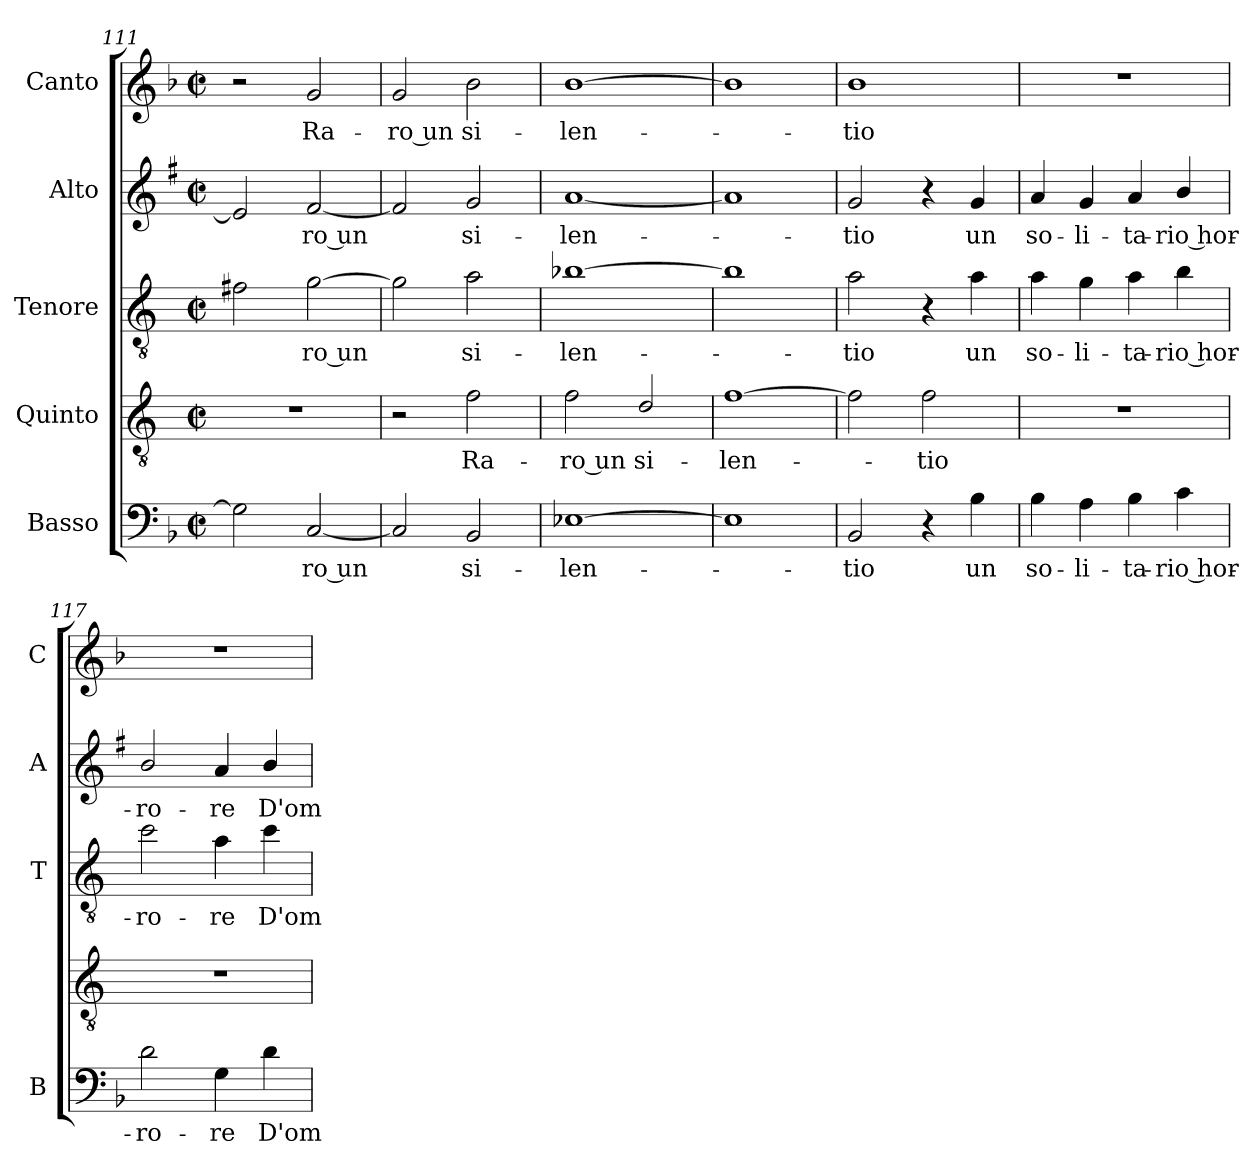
**kern	**text	**kern	**text	**kern	**text	**kern	**text	**kern	**text
*part5	*part5	*part4	*part4	*part3	*part3	*part2	*part2	*part1	*part1
*staff5	*staff5	*staff4	*staff4	*staff3	*staff3	*staff2	*staff2	*staff1	*staff1
*I"Basso	*	*I"Quinto	*	*I"Tenore	*	*I"Alto	*	*I"Canto	*
*I'B	*	*	*	*I'T	*	*I'A	*	*I'C	*
*clefF4	*	*clefGv2	*	*clefGv2	*	*clefG2	*	*clefG2	*
*	*	*ITrd4c7	*	*ITrd4c7	*	*ITrd1c2	*	*	*
*k[b-]	*	*k[b-]	*	*k[b-]	*	*k[b-]	*	*k[b-]	*
*F:	*	*F:	*	*F:	*	*F:	*	*F:	*
*M2/2	*	*M2/2	*	*M2/2	*	*M2/2	*	*M2/2	*
*met(c|)	*	*met(c|)	*	*met(c|)	*	*met(c|)	*	*met(c|)	*
=111	=111	=111	=111	=111	=111	=111	=111	=111	=111
2G\]	.	1r	.	2Bn\	.	2d/]	.	2r	.
!	!LO:LY:b	!	!	!	!	!	!	!	!
!	!	!	!	!	!LO:LY:b	!	!	!	!
!	!	!	!	!	!	!	!LO:LY:b	!	!
!	!	!	!	!	!	!	!	!	!LO:LY:b
[2C/	-ro un	.	.	[2c\	-ro un	[2e/	-ro un	2g/	Ra-
=112	=112	=112	=112	=112	=112	=112	=112	=112	=112
!	!	!	!	!	!	!	!	!	!LO:LY:b
2C/]	.	2r	.	2c\]	.	2e/]	.	2g/	-ro un
!	!LO:LY:b	!	!	!	!	!	!	!	!
!	!	!	!LO:LY:b	!	!	!	!	!	!
!	!	!	!	!	!LO:LY:b	!	!	!	!
!	!	!	!	!	!	!	!LO:LY:b	!	!
!	!	!	!	!	!	!	!	!	!LO:LY:b
2BB-/	si-	2B-\	Ra-	2d\	si-	2f/	si-	2b-\	si-
!!LO:PB:g=z
=113	=113	=113	=113	=113	=113	=113	=113	=113	=113
!	!LO:LY:b	!	!	!	!	!	!	!	!
!	!	!	!LO:LY:b	!	!	!	!	!	!
!	!	!	!	!	!LO:LY:b	!	!	!	!
!	!	!	!	!	!	!	!LO:LY:b	!	!
!	!	!	!	!	!	!	!	!	!LO:LY:b
[1E-X	-len-	2B-\	-ro un	[1e-X	-len-	[1g	-len-	[1b-	-len-
!	!	!	!LO:LY:b	!	!	!	!	!	!
.	.	2G/	si-	.	.	.	.	.	.
=114	=114	=114	=114	=114	=114	=114	=114	=114	=114
!	!	!	!LO:LY:b	!	!	!	!	!	!
1E-]	.	[1B-	-len-	1e-]	.	1g]	.	1b-]	.
=115	=115	=115	=115	=115	=115	=115	=115	=115	=115
!	!LO:LY:b	!	!	!	!	!	!	!	!
!	!	!	!	!	!LO:LY:b	!	!	!	!
!	!	!	!	!	!	!	!LO:LY:b	!	!
!	!	!	!	!	!	!	!	!	!LO:LY:b
2BB-/	-tio	2B-\]	.	2d\	-tio	2f/	-tio	1b-	-tio
!	!	!	!LO:LY:b	!	!	!	!	!	!
4r	.	2B-\	-tio	4r	.	4r	.	.	.
!	!LO:LY:b	!	!	!	!	!	!	!	!
!	!	!	!	!	!LO:LY:b	!	!	!	!
!	!	!	!	!	!	!	!LO:LY:b	!	!
4B-\	un	.	.	4d\	un	4f/	un	.	.
=116	=116	=116	=116	=116	=116	=116	=116	=116	=116
!	!LO:LY:b	!	!	!	!	!	!	!	!
!	!	!	!	!	!LO:LY:b	!	!	!	!
!	!	!	!	!	!	!	!LO:LY:b	!	!
4B-\	so-	1r	.	4d\	so-	4g/	so-	1r	.
!	!LO:LY:b	!	!	!	!	!	!	!	!
!	!	!	!	!	!LO:LY:b	!	!	!	!
!	!	!	!	!	!	!	!LO:LY:b	!	!
4A\	-li-	.	.	4c\	-li-	4f/	-li-	.	.
!	!LO:LY:b	!	!	!	!	!	!	!	!
!	!	!	!	!	!LO:LY:b	!	!	!	!
!	!	!	!	!	!	!	!LO:LY:b	!	!
4B-\	-ta-	.	.	4d\	-ta-	4g/	-ta-	.	.
!	!LO:LY:b	!	!	!	!	!	!	!	!
!	!	!	!	!	!LO:LY:b	!	!	!	!
!	!	!	!	!	!	!	!LO:LY:b	!	!
4c\	-rio hor-	.	.	4e\	-rio hor-	4a/	-rio hor-	.	.
=117	=117	=117	=117	=117	=117	=117	=117	=117	=117
!	!LO:LY:b	!	!	!	!	!	!	!	!
!	!	!	!	!	!LO:LY:b	!	!	!	!
!	!	!	!	!	!	!	!LO:LY:b	!	!
2d\	-ro-	1r	.	2f\	-ro-	2a/	-ro-	1r	.
!	!LO:LY:b	!	!	!	!	!	!	!	!
!	!	!	!	!	!LO:LY:b	!	!	!	!
!	!	!	!	!	!	!	!LO:LY:b	!	!
4G\	-re	.	.	4d\	-re	4g/	-re	.	.
!	!LO:LY:b	!	!	!	!	!	!	!	!
!	!	!	!	!	!LO:LY:b	!	!	!	!
!	!	!	!	!	!	!	!LO:LY:b	!	!
4d\	D'om-	.	.	4f\	D'om-	4a/	D'om-	.	.
=	=	=	=	=	=	=	=	=	=
*-	*-	*-	*-	*-	*-	*-	*-	*-	*-
